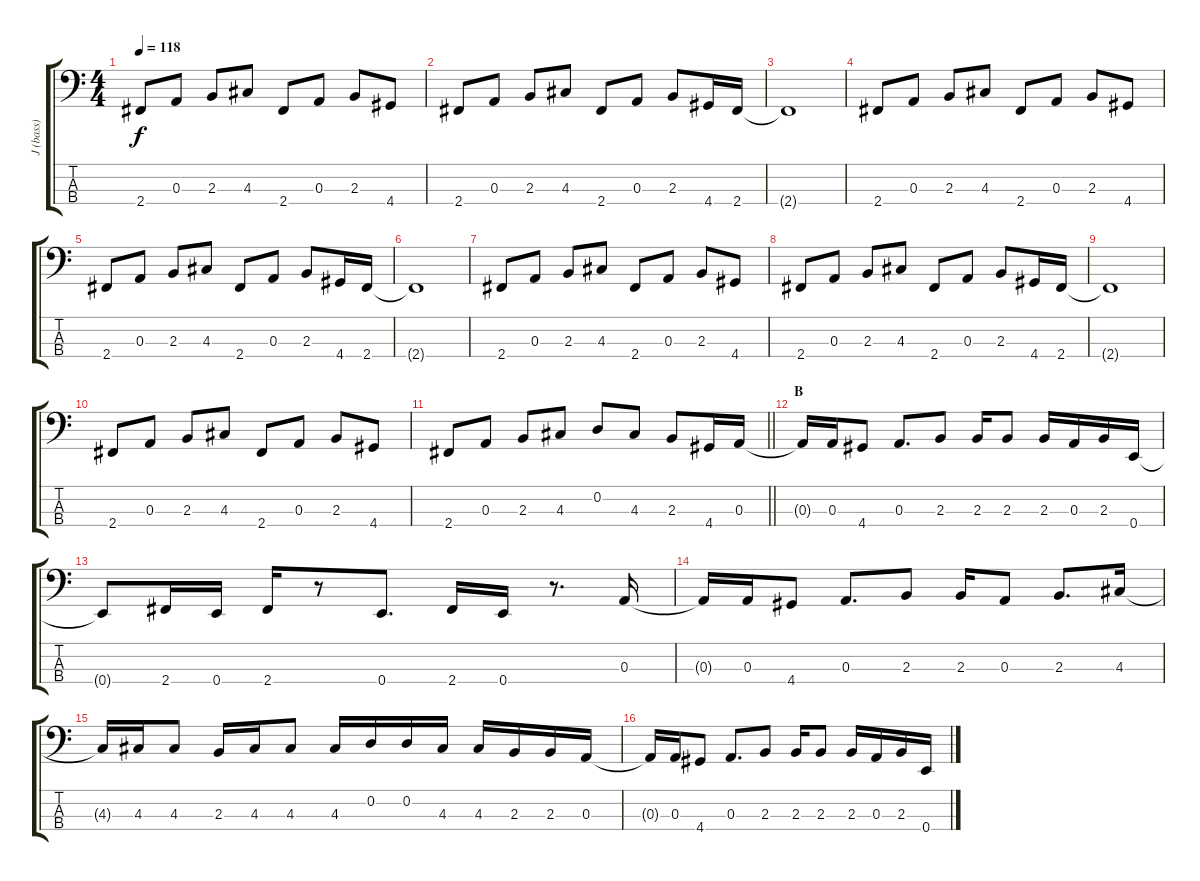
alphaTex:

\track ("J (bass)" "J (bass)") {instrument electricbasspick}
\staff {score tabs}
\tuning (G2 D2 A1 E1) {hide}
\ts (4 4)
\tempo 118
\clef f4
\ks c
2.4.8{dy f} 0.3.8 2.3.8 4.3.8 2.4.8 0.3.8 2.3.8 4.4.8 |
2.4.8 0.3.8 2.3.8 4.3.8 2.4.8 0.3.8 2.3.8 4.4.16 2.4.16 |
2.4{t}.1 |
2.4.8 0.3.8 2.3.8 4.3.8 2.4.8 0.3.8 2.3.8 4.4.8 |
2.4.8 0.3.8 2.3.8 4.3.8 2.4.8 0.3.8 2.3.8 4.4.16 2.4.16 |
2.4{t}.1 |
2.4.8 0.3.8 2.3.8 4.3.8 2.4.8 0.3.8 2.3.8 4.4.8 |
2.4.8 0.3.8 2.3.8 4.3.8 2.4.8 0.3.8 2.3.8 4.4.16 2.4.16 |
2.4{t}.1 |
2.4.8 0.3.8 2.3.8 4.3.8 2.4.8 0.3.8 2.3.8 4.4.8 |
\barLineRight lightlight
2.4.8 0.3.8 2.3.8 4.3.8 0.2.8 4.3.8 2.3.8 4.4.16 0.3.16 |
\section ("" "B")
0.3{t}.16 0.3.16 4.4.8 0.3.8{d} 2.3.8 2.3.16 2.3.8 2.3.16 0.3.16 2.3.16 0.4.16 |
0.4{t}.8 2.4.16 0.4.16 2.4.16 r.8 0.4.8{d} 2.4.16 0.4.16 r.8{d} 0.3.16 |
0.3{t}.16 0.3.16 4.4.8 0.3.8{d} 2.3.8 2.3.16 0.3.8 2.3.8{d} 4.3.16 |
4.3{t}.16 4.3.16 4.3.8 2.3.16 4.3.16 4.3.8 4.3.16 0.2.16 0.2.16 4.3.16 4.3.16 2.3.16 2.3.16 0.3.16 |
0.3{t}.16 0.3.16 4.4.8 0.3.8{d} 2.3.8 2.3.16 2.3.8 2.3.16 0.3.16 2.3.16 0.4.16
